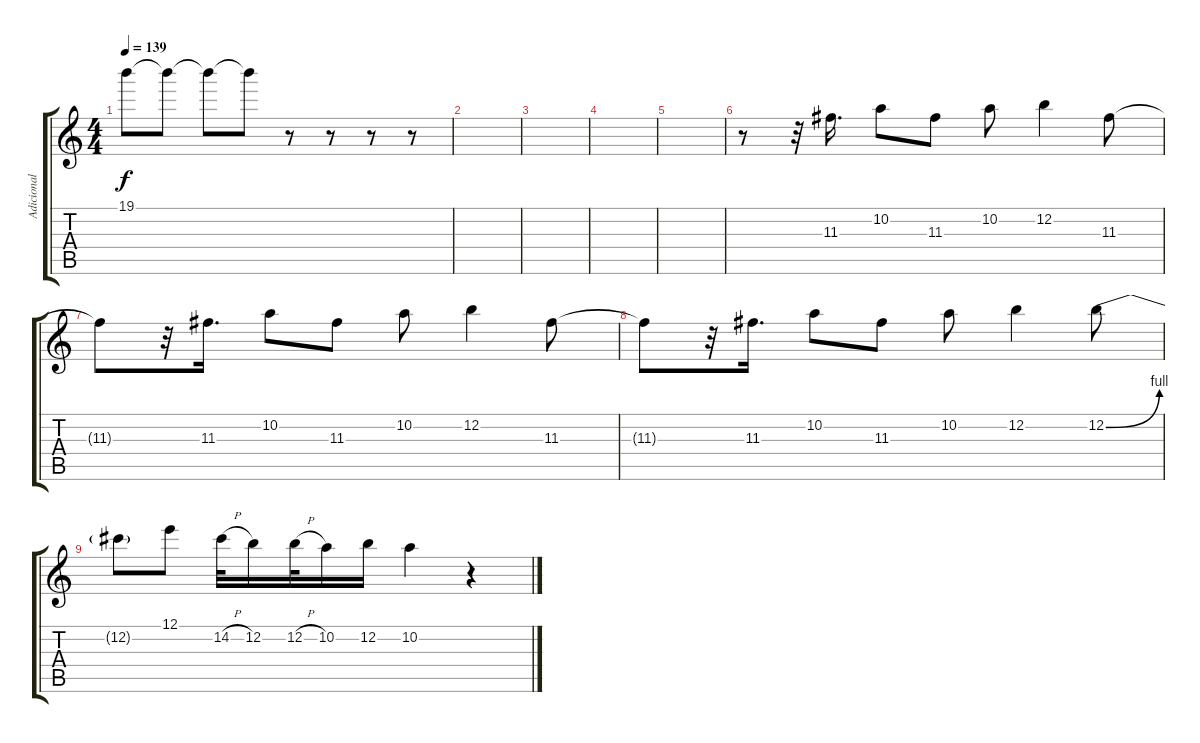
\track ("Adicional" "Adicional") {instrument overdrivenguitar}
\staff {score tabs}
\tuning (E4 B3 G3 D3 A2 E2) {hide}
\ts (4 4)
\tempo 139
\clef g2
\ks c
19.1{t}.8{dy f} 19.1{t}.8 19.1{t}.8 19.1{t}.8 r.8 r.8 r.8 r.8 |
|
|
|
|
r.8 r.32 11.3.16{d} 10.2.8 11.3.8 10.2.8 12.2.4 11.3.8 |
11.3{t}.8 r.32 11.3.16{d} 10.2.8 11.3.8 10.2.8 12.2.4 11.3.8 |
11.3{t}.8 r.32 11.3.16{d} 10.2.8 11.3.8 10.2.8 12.2.4 12.2{be (bend 0 0 60 4)}.8 |
12.2{t}.8 12.1.8 14.2{h}.32 12.2.16 12.2{h}.32 10.2.16 12.2.16 10.2.4 r.4
